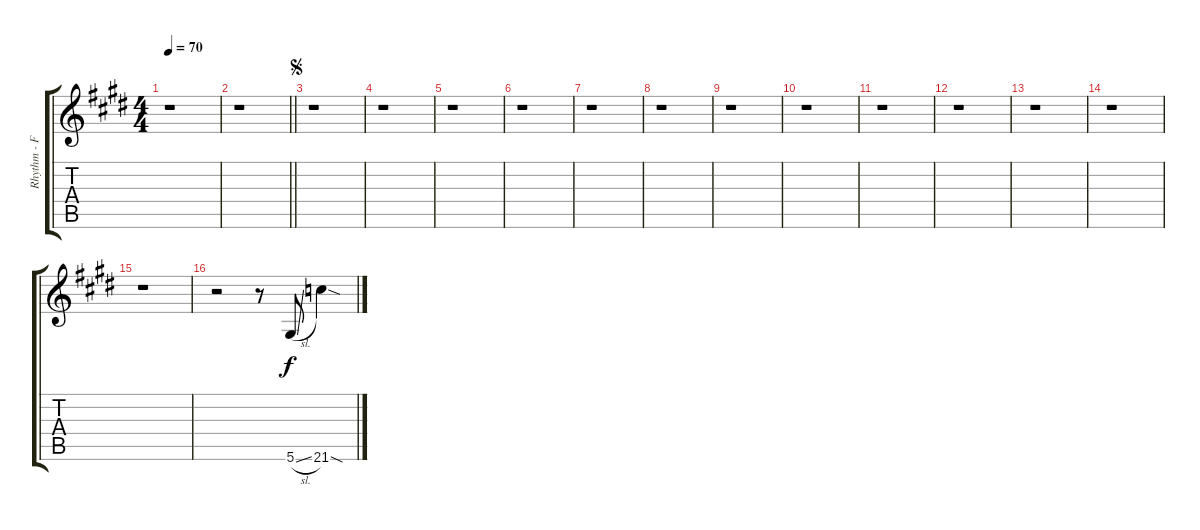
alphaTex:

\track ("Rhythm - Frank DiConstanza" "Rhythm - F") {instrument distortionguitar}
\staff {score tabs}
\tuning (Eb4 Bb3 Gb3 Db3 Ab2 Eb2) {hide}
\ts (4 4)
\tempo 70
\clef g2
\ks c#minor
r.1{dy f} |
\barLineRight lightlight
r.1 |
\jump segno
\ks e
r.1 |
\ks c#minor
r.1 |
r.1 |
r.1 |
\ks e
r.1 |
\ks c#minor
r.1 |
r.1 |
\ks e
r.1 |
\ks c#minor
r.1 |
r.1 |
\ks e
r.1 |
\ks c#minor
r.1 |
r.1 |
\ks e
r.2 r.8 5.6{sl}.8 21.6{sod}.4
